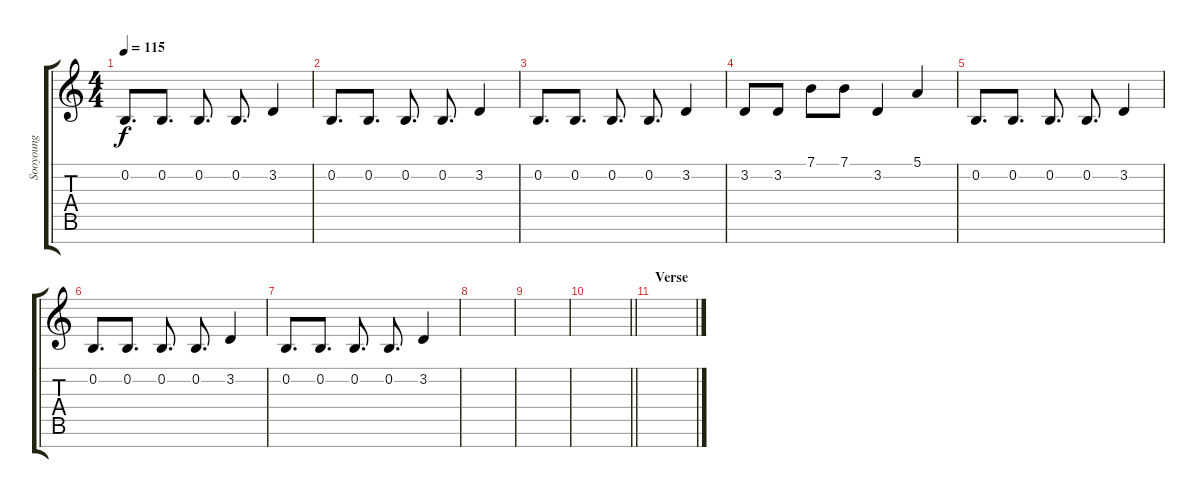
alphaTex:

\track ("Sooyoung" "Sooyoung") {instrument trumpet}
\staff {score tabs}
\tuning (E4 B3 G3 D3 A2 E2 B1) {hide}
\ts (4 4)
\tempo 115
\clef g2
\ks c
0.2.8{d dy f} 0.2.8{d} 0.2.8{d} 0.2.8{d} 3.2.4 |
0.2.8{d} 0.2.8{d} 0.2.8{d} 0.2.8{d} 3.2.4 |
0.2.8{d} 0.2.8{d} 0.2.8{d} 0.2.8{d} 3.2.4 |
3.2.8{volume 16} 3.2.8 7.1.8 7.1.8 3.2.4 5.1.4 |
0.2.8{d volume 9} 0.2.8{d} 0.2.8{d} 0.2.8{d} 3.2.4 |
0.2.8{d} 0.2.8{d} 0.2.8{d} 0.2.8{d} 3.2.4 |
0.2.8{d} 0.2.8{d} 0.2.8{d} 0.2.8{d} 3.2.4 |
|
|
\barLineRight lightlight
|
\section ("" "Verse")
